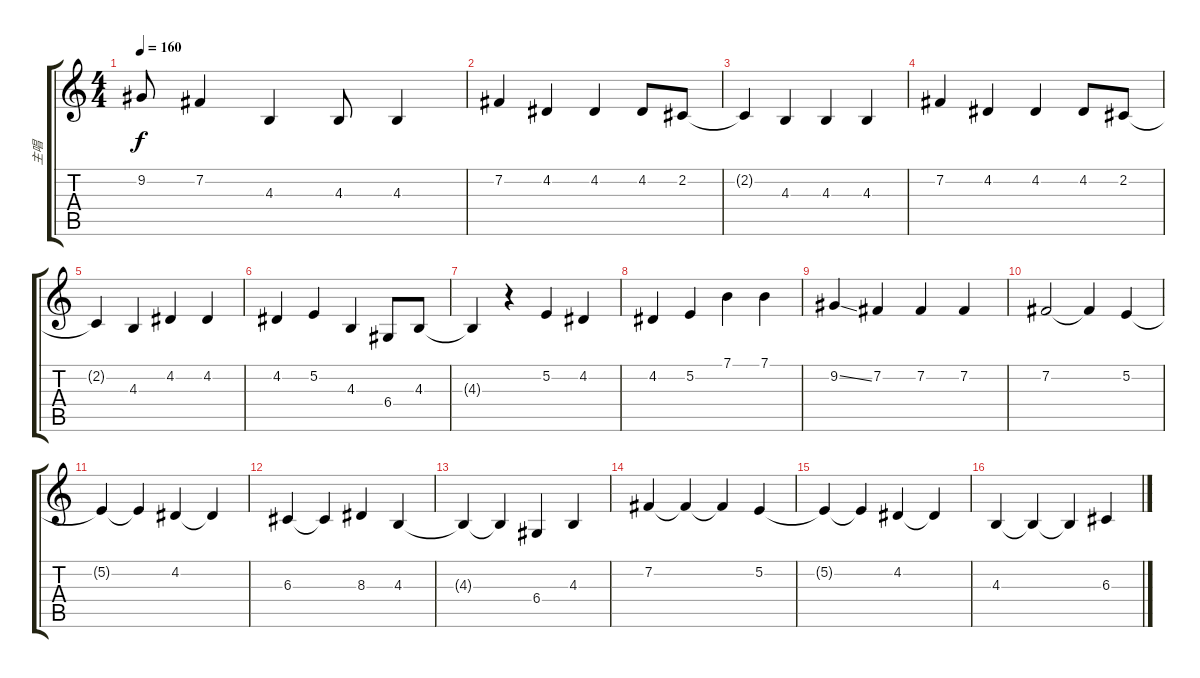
\track ("主唱" "主唱") {instrument harmonica}
\staff {score tabs}
\tuning (E4 B3 G3 D3 A2 E2) {hide}
\ts (4 4)
\tempo 160
\clef g2
\ks c
9.2.8{dy f} 7.2.4 4.3.4 4.3.8 4.3.4 |
7.2.4 4.2.4 4.2.4 4.2.8 2.2.8 |
2.2{t}.4 4.3.4 4.3.4 4.3.4 |
7.2.4 4.2.4 4.2.4 4.2.8 2.2.8 |
2.2{t}.4 4.3.4 4.2.4 4.2.4 |
4.2.4 5.2.4 4.3.4 6.4.8 4.3.8 |
4.3{t}.4 r.4 5.2.4 4.2.4 |
4.2.4 5.2.4 7.1.4 7.1.4 |
9.2{ss}.4 7.2.4 7.2.4 7.2.4 |
7.2.2 7.2{t}.4 5.2.4 |
5.2{t}.4 5.2{t}.4 4.2.4 4.2{t}.4 |
6.3.4 6.3{t}.4 8.3.4 4.3.4 |
4.3{t}.4 4.3{t}.4 6.4.4 4.3.4 |
7.2.4 7.2{t}.4 7.2{t}.4 5.2.4 |
5.2{t}.4 5.2{t}.4 4.2.4 4.2{t}.4 |
4.3.4 4.3{t}.4 4.3{t}.4 6.3.4
